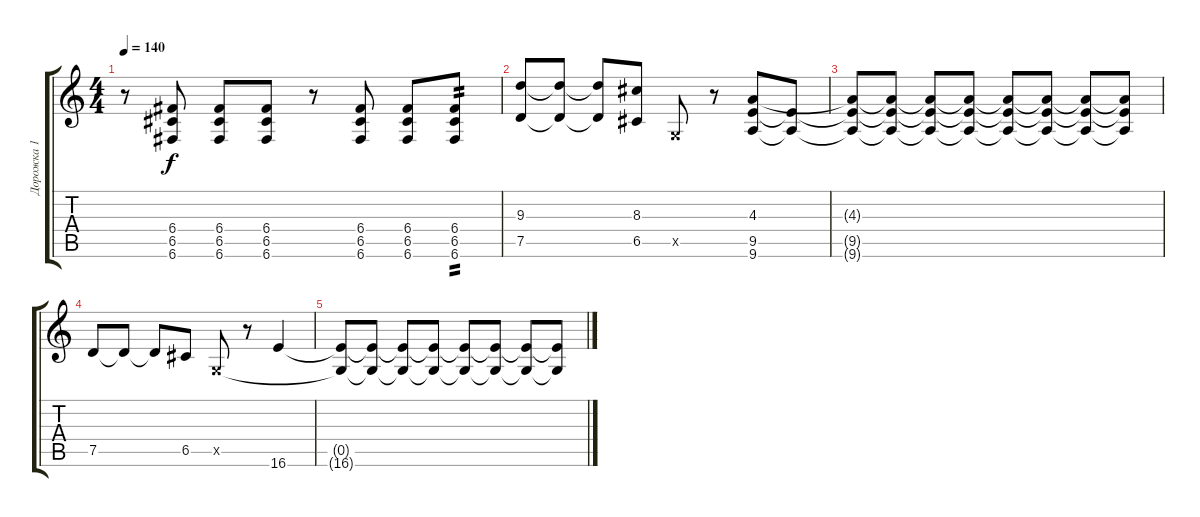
\track ("Дорожка 1" "Дорожка 1") {instrument distortionguitar}
\staff {score tabs}
\tuning (D4 A3 F3 C3 G2 C2) {hide}
\ts (4 4)
\tempo 140
\clef g2
\ks c
r.8{dy f} (6.4 6.5 6.6).8 (6.4 6.5 6.6).8 (6.4 6.5 6.6).8 r.8 (6.4 6.5 6.6).8 (6.4 6.5 6.6).8 (6.4 6.5 6.6).8{tp 2} |
(9.3 7.5).8 (9.3{t} 7.5{t}).8 (9.3{t} 7.5{t}).8 (8.3 6.5).8 0.5{x}.8 r.8 (4.3 9.5 9.6).8 (9.5{t} 9.6{t}).8 |
(4.3{t} 9.5{t} 9.6{t}).8 (4.3{t} 9.5{t} 9.6{t}).8 (4.3{t} 9.5{t} 9.6{t}).8 (4.3{t} 9.5{t} 9.6{t}).8 (4.3{t} 9.5{t} 9.6{t}).8 (4.3{t} 9.5{t} 9.6{t}).8 (4.3{t} 9.5{t} 9.6{t}).8 (4.3{t} 9.5{t} 9.6{t}).8 |
7.5.8 7.5{t}.8 7.5{t}.8 6.5.8 0.5{x}.8 r.8 16.6.4 |
(0.5{t} 16.6{t}).8 (0.5{t} 16.6{t}).8 (0.5{t} 16.6{t}).8 (0.5{t} 16.6{t}).8 (0.5{t} 16.6{t}).8 (0.5{t} 16.6{t}).8 (0.5{t} 16.6{t}).8 (0.5{t} 16.6{t}).8
